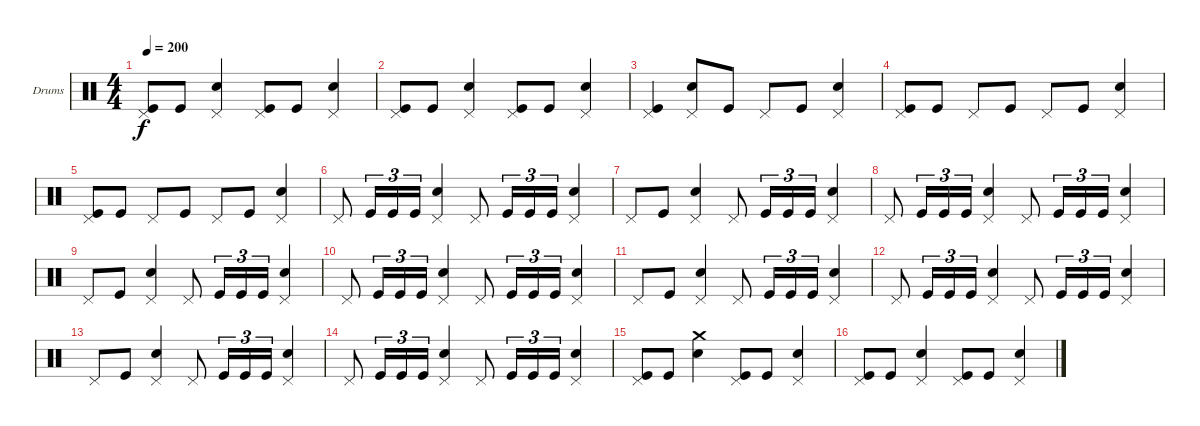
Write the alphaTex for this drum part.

\bracketExtendMode groupsimilarinstruments
\firstSystemTrackNameOrientation horizontal
\otherSystemsTrackNameOrientation horizontal
\track ("Drumkit" "Drums") {instrument percussion}
\staff {score}
\articulation defaults
\ts (4 4)
\tempo 200
\clef neutral
\ks c
("Pedal Hi-Hat (hit)" "Kick (hit)").8{dy f} "Kick (hit)".8 ("Pedal Hi-Hat (hit)" "Snare (hit) 2").4 ("Pedal Hi-Hat (hit)" "Kick (hit)").8 "Kick (hit)".8 ("Pedal Hi-Hat (hit)" "Snare (hit) 2").4 |
("Pedal Hi-Hat (hit)" "Kick (hit)").8 "Kick (hit)".8 ("Pedal Hi-Hat (hit)" "Snare (hit) 2").4 ("Pedal Hi-Hat (hit)" "Kick (hit)").8 "Kick (hit)".8 ("Pedal Hi-Hat (hit)" "Snare (hit) 2").4 |
("Pedal Hi-Hat (hit)" "Kick (hit)").4 ("Pedal Hi-Hat (hit)" "Snare (hit) 2").8 "Kick (hit)".8 "Pedal Hi-Hat (hit)".8 "Kick (hit)".8 ("Pedal Hi-Hat (hit)" "Snare (hit) 2").4 |
("Pedal Hi-Hat (hit)" "Kick (hit)").8 "Kick (hit)".8 "Pedal Hi-Hat (hit)".8 "Kick (hit)".8 "Pedal Hi-Hat (hit)".8 "Kick (hit)".8 ("Pedal Hi-Hat (hit)" "Snare (hit) 2").4 |
("Pedal Hi-Hat (hit)" "Kick (hit)").8 "Kick (hit)".8 "Pedal Hi-Hat (hit)".8 "Kick (hit)".8 "Pedal Hi-Hat (hit)".8 "Kick (hit)".8 ("Pedal Hi-Hat (hit)" "Snare (hit) 2").4 |
"Pedal Hi-Hat (hit)".8 "Kick (hit)".16{tu (3 2)} "Kick (hit)".16{tu (3 2)} "Kick (hit)".16{tu (3 2)} ("Pedal Hi-Hat (hit)" "Snare (hit) 2").4 "Pedal Hi-Hat (hit)".8 "Kick (hit)".16{tu (3 2)} "Kick (hit)".16{tu (3 2)} "Kick (hit)".16{tu (3 2)} ("Pedal Hi-Hat (hit)" "Snare (hit) 2").4 |
"Pedal Hi-Hat (hit)".8 "Kick (hit)".8 ("Pedal Hi-Hat (hit)" "Snare (hit) 2").4 "Pedal Hi-Hat (hit)".8 "Kick (hit)".16{tu (3 2)} "Kick (hit)".16{tu (3 2)} "Kick (hit)".16{tu (3 2)} ("Pedal Hi-Hat (hit)" "Snare (hit) 2").4 |
"Pedal Hi-Hat (hit)".8 "Kick (hit)".16{tu (3 2)} "Kick (hit)".16{tu (3 2)} "Kick (hit)".16{tu (3 2)} ("Pedal Hi-Hat (hit)" "Snare (hit) 2").4 "Pedal Hi-Hat (hit)".8 "Kick (hit)".16{tu (3 2)} "Kick (hit)".16{tu (3 2)} "Kick (hit)".16{tu (3 2)} ("Pedal Hi-Hat (hit)" "Snare (hit) 2").4 |
"Pedal Hi-Hat (hit)".8 "Kick (hit)".8 ("Pedal Hi-Hat (hit)" "Snare (hit) 2").4 "Pedal Hi-Hat (hit)".8 "Kick (hit)".16{tu (3 2)} "Kick (hit)".16{tu (3 2)} "Kick (hit)".16{tu (3 2)} ("Pedal Hi-Hat (hit)" "Snare (hit) 2").4 |
"Pedal Hi-Hat (hit)".8 "Kick (hit)".16{tu (3 2)} "Kick (hit)".16{tu (3 2)} "Kick (hit)".16{tu (3 2)} ("Pedal Hi-Hat (hit)" "Snare (hit) 2").4 "Pedal Hi-Hat (hit)".8 "Kick (hit)".16{tu (3 2)} "Kick (hit)".16{tu (3 2)} "Kick (hit)".16{tu (3 2)} ("Pedal Hi-Hat (hit)" "Snare (hit) 2").4 |
"Pedal Hi-Hat (hit)".8 "Kick (hit)".8 ("Pedal Hi-Hat (hit)" "Snare (hit) 2").4 "Pedal Hi-Hat (hit)".8 "Kick (hit)".16{tu (3 2)} "Kick (hit)".16{tu (3 2)} "Kick (hit)".16{tu (3 2)} ("Pedal Hi-Hat (hit)" "Snare (hit) 2").4 |
"Pedal Hi-Hat (hit)".8 "Kick (hit)".16{tu (3 2)} "Kick (hit)".16{tu (3 2)} "Kick (hit)".16{tu (3 2)} ("Pedal Hi-Hat (hit)" "Snare (hit) 2").4 "Pedal Hi-Hat (hit)".8 "Kick (hit)".16{tu (3 2)} "Kick (hit)".16{tu (3 2)} "Kick (hit)".16{tu (3 2)} ("Pedal Hi-Hat (hit)" "Snare (hit) 2").4 |
"Pedal Hi-Hat (hit)".8 "Kick (hit)".8 ("Pedal Hi-Hat (hit)" "Snare (hit) 2").4 "Pedal Hi-Hat (hit)".8 "Kick (hit)".16{tu (3 2)} "Kick (hit)".16{tu (3 2)} "Kick (hit)".16{tu (3 2)} ("Pedal Hi-Hat (hit)" "Snare (hit) 2").4 |
"Pedal Hi-Hat (hit)".8 "Kick (hit)".16{tu (3 2)} "Kick (hit)".16{tu (3 2)} "Kick (hit)".16{tu (3 2)} ("Pedal Hi-Hat (hit)" "Snare (hit) 2").4 "Pedal Hi-Hat (hit)".8 "Kick (hit)".16{tu (3 2)} "Kick (hit)".16{tu (3 2)} "Kick (hit)".16{tu (3 2)} ("Pedal Hi-Hat (hit)" "Snare (hit) 2").4 |
("Pedal Hi-Hat (hit)" "Kick (hit)").8 "Kick (hit)".8 ("Crash medium (hit)" "Snare (hit) 2").4 ("Pedal Hi-Hat (hit)" "Kick (hit)").8 "Kick (hit)".8 ("Pedal Hi-Hat (hit)" "Snare (hit) 2").4 |
("Pedal Hi-Hat (hit)" "Kick (hit)").8 "Kick (hit)".8 ("Pedal Hi-Hat (hit)" "Snare (hit) 2").4 ("Pedal Hi-Hat (hit)" "Kick (hit)").8 "Kick (hit)".8 ("Pedal Hi-Hat (hit)" "Snare (hit) 2").4
